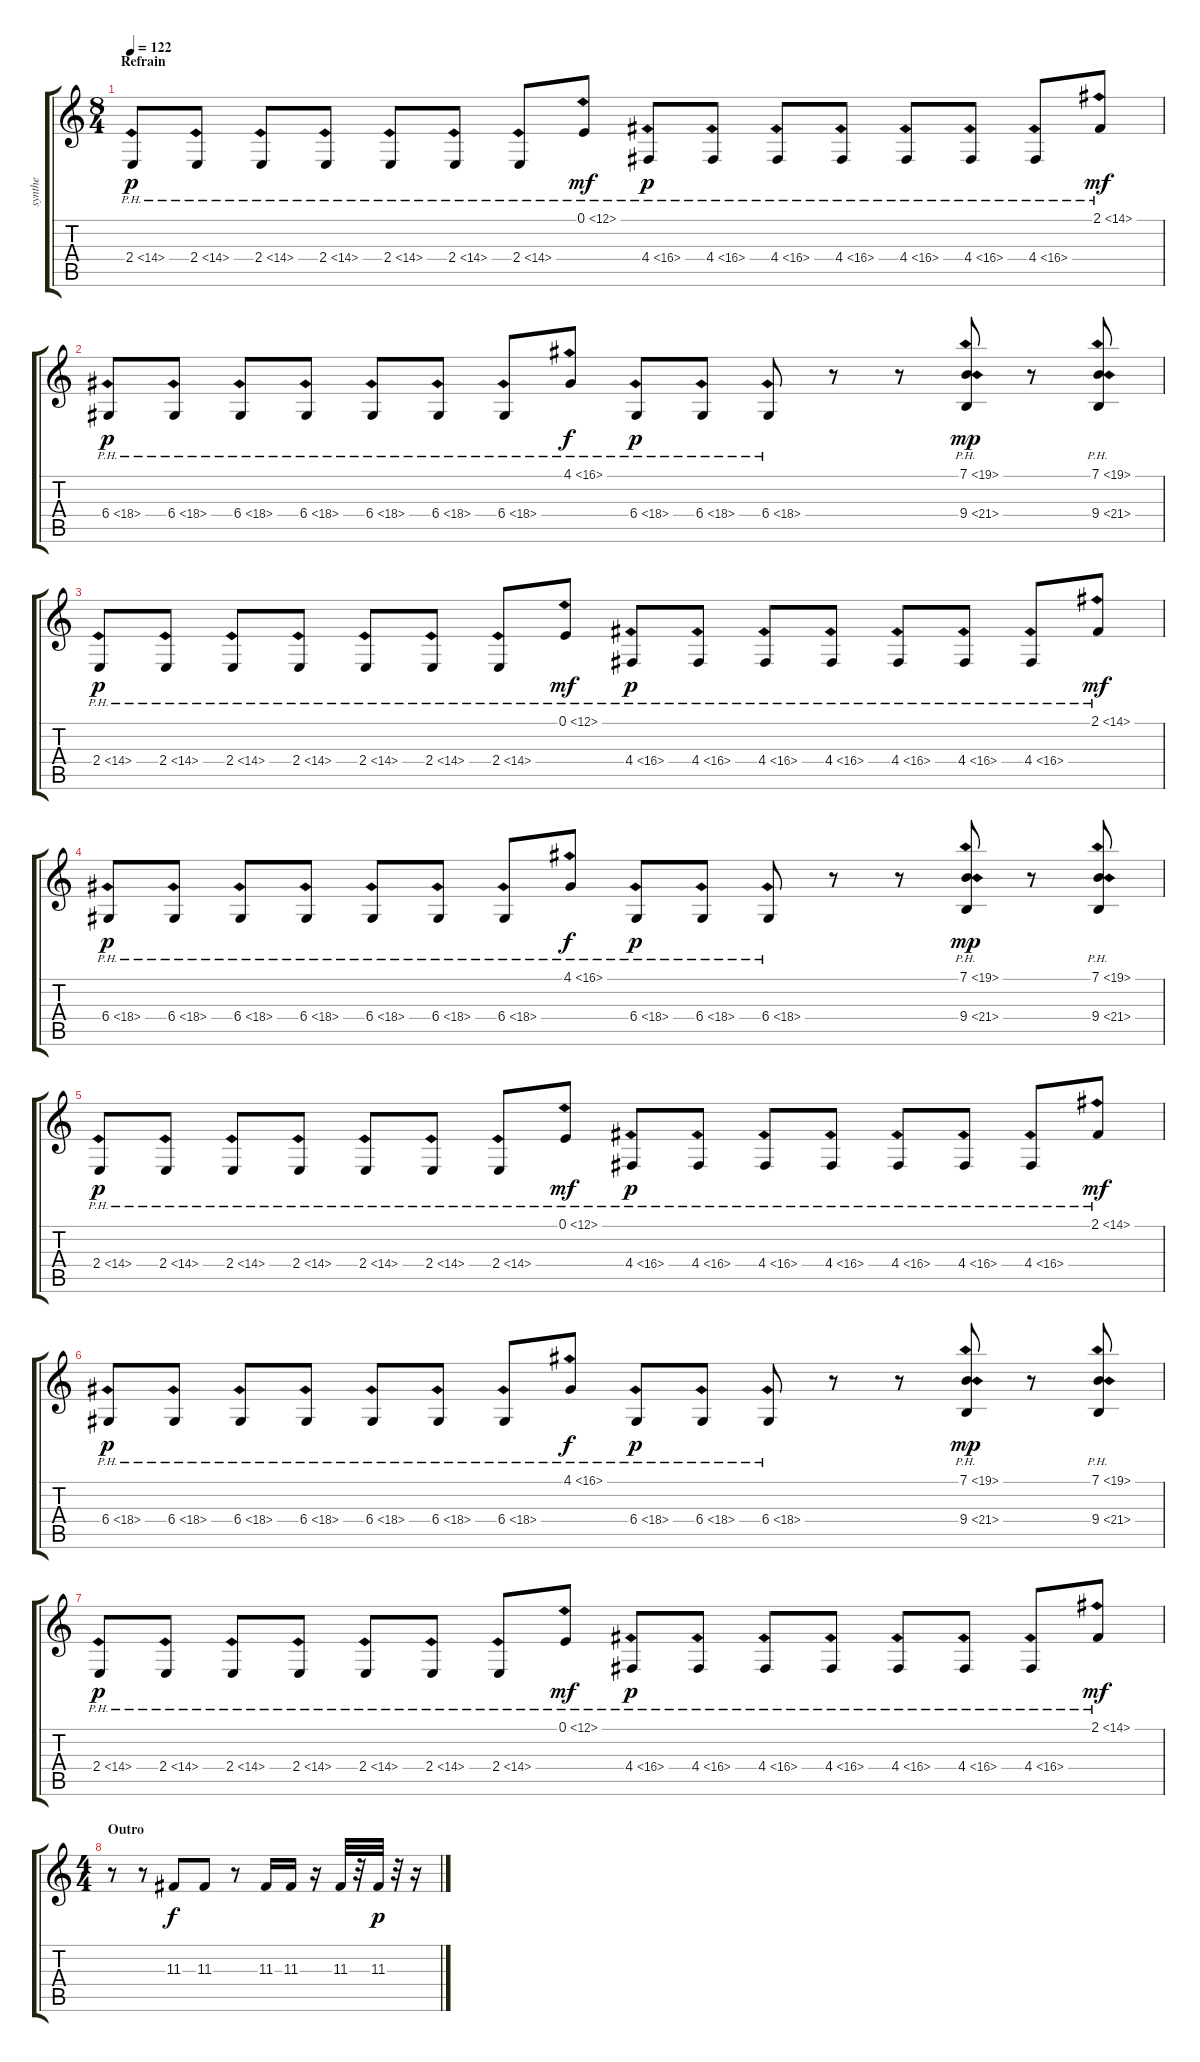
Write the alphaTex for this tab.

\track ("synthe" "synthe") {instrument electricpiano1}
\staff {score tabs}
\tuning (E4 B3 G3 D3 A2 E2) {hide}
\ts (8 4)
\section ("" "Refrain")
\tempo 122
\clef g2
\ks c
2.4{ph 12}.8{dy p} 2.4{ph 12}.8 2.4{ph 12}.8 2.4{ph 12}.8 2.4{ph 12}.8 2.4{ph 12}.8 2.4{ph 12}.8 0.1{ph 12}.8{dy mf} 4.4{ph 12}.8{dy p} 4.4{ph 12}.8 4.4{ph 12}.8 4.4{ph 12}.8 4.4{ph 12}.8 4.4{ph 12}.8 4.4{ph 12}.8 2.1{ph 12}.8{dy mf} |
6.4{ph 12}.8{dy p} 6.4{ph 12}.8 6.4{ph 12}.8 6.4{ph 12}.8 6.4{ph 12}.8 6.4{ph 12}.8 6.4{ph 12}.8 4.1{ph 12}.8{dy f} 6.4{ph 12}.8{dy p} 6.4{ph 12}.8 6.4{ph 12}.8 r.8 r.8 (7.1{ph 12} 9.4{ph 12}).8{dy mp} r.8 (7.1{ph 12} 9.4{ph 12}).8 |
2.4{ph 12}.8{dy p} 2.4{ph 12}.8 2.4{ph 12}.8 2.4{ph 12}.8 2.4{ph 12}.8 2.4{ph 12}.8 2.4{ph 12}.8 0.1{ph 12}.8{dy mf} 4.4{ph 12}.8{dy p} 4.4{ph 12}.8 4.4{ph 12}.8 4.4{ph 12}.8 4.4{ph 12}.8 4.4{ph 12}.8 4.4{ph 12}.8 2.1{ph 12}.8{dy mf} |
6.4{ph 12}.8{dy p} 6.4{ph 12}.8 6.4{ph 12}.8 6.4{ph 12}.8 6.4{ph 12}.8 6.4{ph 12}.8 6.4{ph 12}.8 4.1{ph 12}.8{dy f} 6.4{ph 12}.8{dy p} 6.4{ph 12}.8 6.4{ph 12}.8 r.8 r.8 (7.1{ph 12} 9.4{ph 12}).8{dy mp} r.8 (7.1{ph 12} 9.4{ph 12}).8 |
2.4{ph 12}.8{dy p} 2.4{ph 12}.8 2.4{ph 12}.8 2.4{ph 12}.8 2.4{ph 12}.8 2.4{ph 12}.8 2.4{ph 12}.8 0.1{ph 12}.8{dy mf} 4.4{ph 12}.8{dy p} 4.4{ph 12}.8 4.4{ph 12}.8 4.4{ph 12}.8 4.4{ph 12}.8 4.4{ph 12}.8 4.4{ph 12}.8 2.1{ph 12}.8{dy mf} |
6.4{ph 12}.8{dy p} 6.4{ph 12}.8 6.4{ph 12}.8 6.4{ph 12}.8 6.4{ph 12}.8 6.4{ph 12}.8 6.4{ph 12}.8 4.1{ph 12}.8{dy f} 6.4{ph 12}.8{dy p} 6.4{ph 12}.8 6.4{ph 12}.8 r.8 r.8 (7.1{ph 12} 9.4{ph 12}).8{dy mp} r.8 (7.1{ph 12} 9.4{ph 12}).8 |
2.4{ph 12}.8{dy p} 2.4{ph 12}.8 2.4{ph 12}.8 2.4{ph 12}.8 2.4{ph 12}.8 2.4{ph 12}.8 2.4{ph 12}.8 0.1{ph 12}.8{dy mf} 4.4{ph 12}.8{dy p} 4.4{ph 12}.8 4.4{ph 12}.8 4.4{ph 12}.8 4.4{ph 12}.8 4.4{ph 12}.8 4.4{ph 12}.8 2.1{ph 12}.8{dy mf} |
\ts (4 4)
\section ("" "Outro")
r.8 r.8 11.3.8{dy f} 11.3.8 r.8 11.3.16 11.3.16 r.16 11.3.32 r.32 11.3.32{dy p} r.32 r.16
